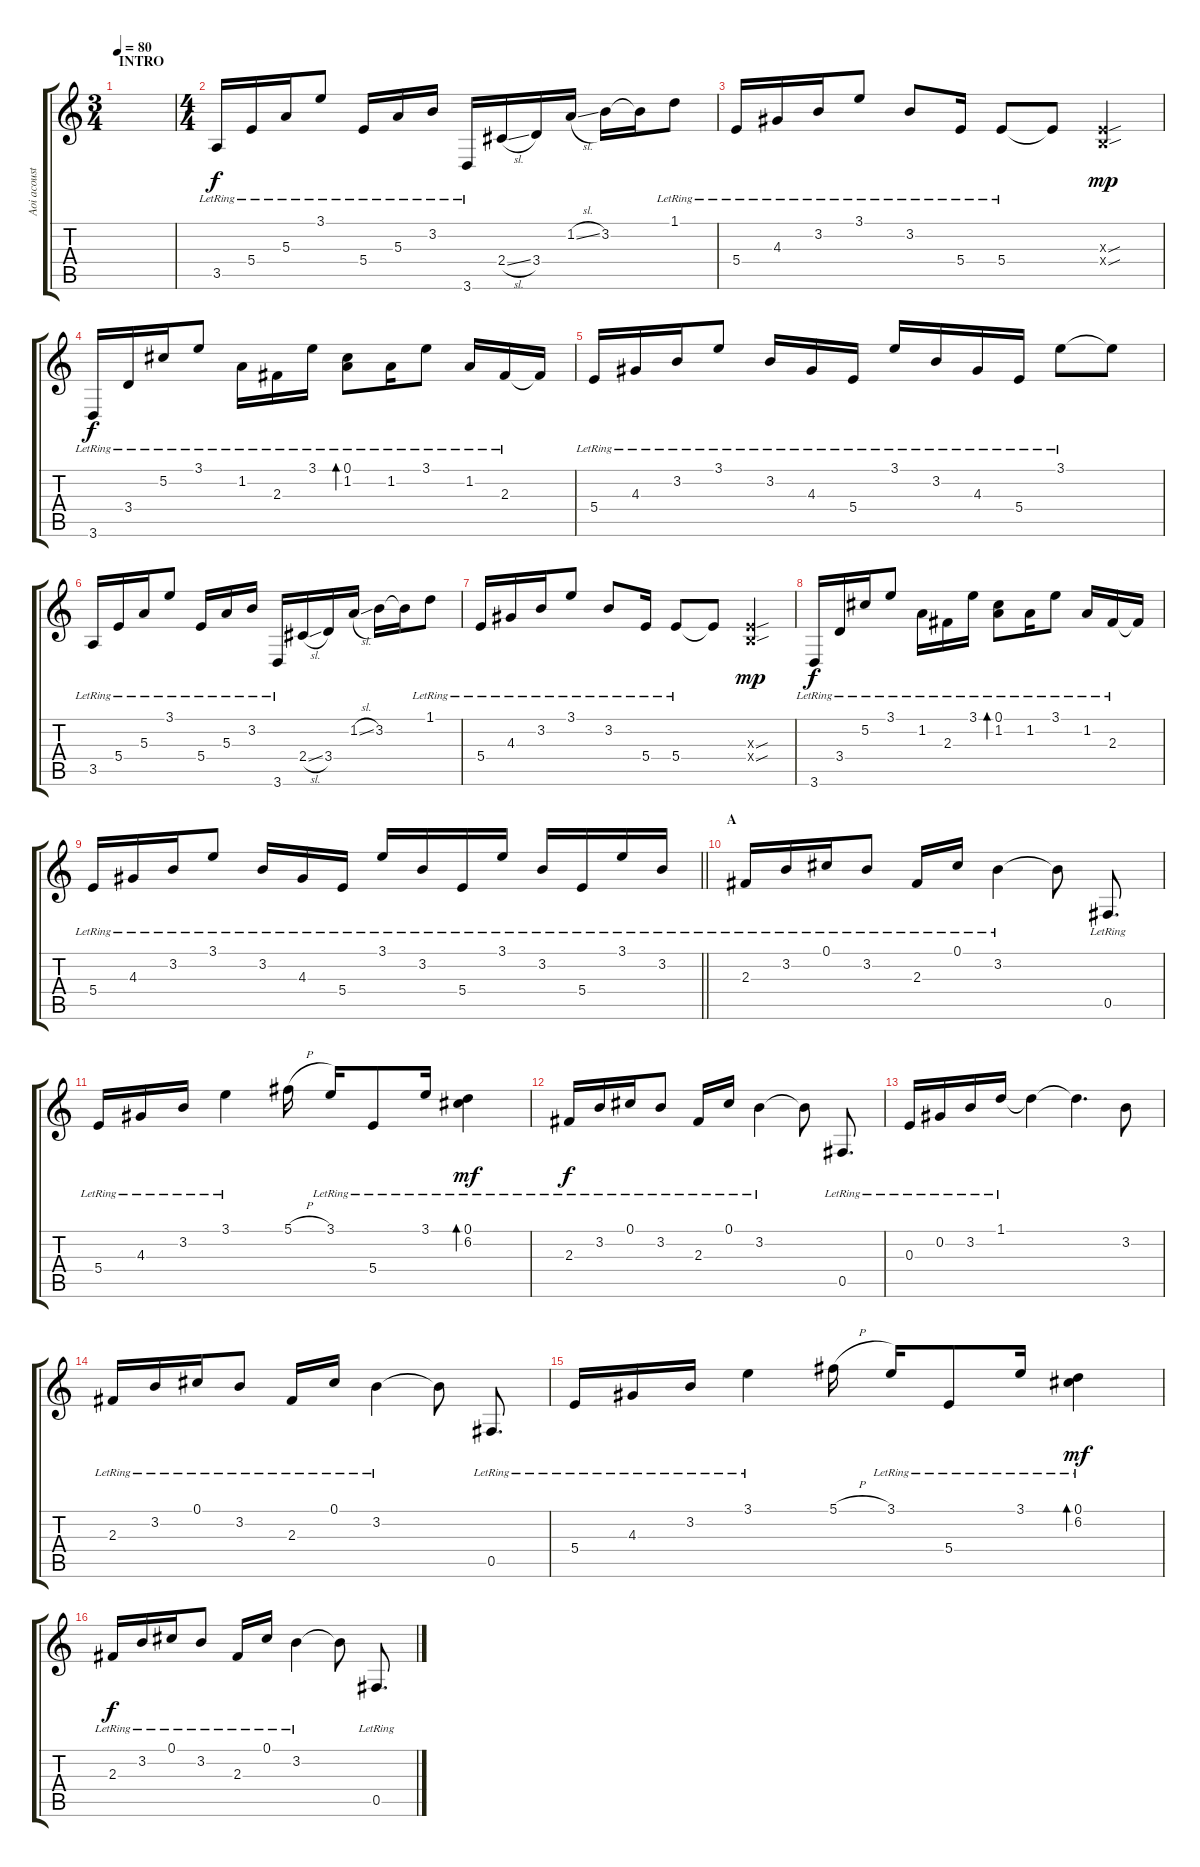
\track ("Aoi acoustic" "Aoi acoust") {instrument acousticguitarsteel}
\staff {score tabs}
\tuning (Db4 Ab3 E3 B2 Gb2 B1) {hide}
\ts (3 4)
\section ("" "INTRO")
\tempo 80
\clef g2
\ks c
|
\ts (4 4)
3.5{lr}.16 5.4{lr}.16 5.3{lr}.16 3.1{lr}.8 5.4{lr}.16 5.3{lr}.16 3.2{lr}.16 3.6{lr}.16 2.4{sl}.16 3.4.16 1.2{sl}.16 3.2.16 3.2{t}.16 1.1{lr}.8 |
5.4{lr}.16 4.3{lr}.16 3.2{lr}.16 3.1{lr}.8 3.2{lr}.8 5.4{lr}.16 5.4{lr}.8 5.4{t}.8 (0.3{sou x} 0.4{sou x}).4{dy mp} |
3.6{lr}.16{dy f} 3.4{lr}.16 5.2{lr}.16 3.1{lr}.8 1.2{lr}.16 2.3{lr}.16 3.1{lr}.16 (0.1 1.2{lr}).8{bd 60} 1.2{lr}.16 3.1{lr}.8 1.2{lr}.16 2.3{lr}.16 2.3{t}.16 |
5.4{lr}.16 4.3{lr}.16 3.2{lr}.16 3.1{lr}.8 3.2{lr}.16 4.3{lr}.16 5.4{lr}.16 3.1{lr}.16 3.2{lr}.16 4.3{lr}.16 5.4{lr}.16 3.1{lr}.8 3.1{t}.8 |
3.5{lr}.16 5.4{lr}.16 5.3{lr}.16 3.1{lr}.8 5.4{lr}.16 5.3{lr}.16 3.2{lr}.16 3.6{lr}.16 2.4{sl}.16 3.4.16 1.2{sl}.16 3.2.16 3.2{t}.16 1.1{lr}.8 |
5.4{lr}.16 4.3{lr}.16 3.2{lr}.16 3.1{lr}.8 3.2{lr}.8 5.4{lr}.16 5.4{lr}.8 5.4{t}.8 (0.3{sou x} 0.4{sou x}).4{dy mp} |
3.6{lr}.16{dy f} 3.4{lr}.16 5.2{lr}.16 3.1{lr}.8 1.2{lr}.16 2.3{lr}.16 3.1{lr}.16 (0.1 1.2{lr}).8{bd 60} 1.2{lr}.16 3.1{lr}.8 1.2{lr}.16 2.3{lr}.16 2.3{t}.16 |
\barLineRight lightlight
5.4{lr}.16 4.3{lr}.16 3.2{lr}.16 3.1{lr}.8 3.2{lr}.16 4.3{lr}.16 5.4{lr}.16 3.1{lr}.16 3.2{lr}.16 5.4{lr}.16 3.1{lr}.16 3.2{lr}.16 5.4{lr}.16 3.1{lr}.16 3.2{lr}.16 |
\section ("" "A")
2.3{lr}.16{volume 16} 3.2{lr}.16 0.1{lr}.16 3.2{lr}.8 2.3{lr}.16 0.1{lr}.16 3.2{lr}.4 3.2{t}.8 0.5{lr}.8{d} |
5.4{lr}.16 4.3{lr}.16 3.2{lr}.16 3.1{lr}.4 5.1{h}.16 3.1{lr}.16 5.4{lr}.8 3.1{lr}.16 (0.1{lr} 6.2{lr}).4{bd 60 dy mf} |
2.3{lr}.16{dy f} 3.2{lr}.16 0.1{lr}.16 3.2{lr}.8 2.3{lr}.16 0.1{lr}.16 3.2{lr}.4 3.2{t}.8 0.5{lr}.8{d} |
0.3{lr}.16 0.2{lr}.16 3.2{lr}.16 1.1{lr}.16 1.1{t}.4 1.1{t}.4{d} 3.2.8 |
2.3{lr}.16 3.2{lr}.16 0.1{lr}.16 3.2{lr}.8 2.3{lr}.16 0.1{lr}.16 3.2{lr}.4 3.2{t}.8 0.5{lr}.8{d} |
5.4{lr}.16 4.3{lr}.16 3.2{lr}.16 3.1{lr}.4 5.1{h}.16 3.1{lr}.16 5.4{lr}.8 3.1{lr}.16 (0.1{lr} 6.2{lr}).4{bd 60 dy mf} |
2.3{lr}.16{dy f} 3.2{lr}.16 0.1{lr}.16 3.2{lr}.8 2.3{lr}.16 0.1{lr}.16 3.2{lr}.4 3.2{t}.8 0.5{lr}.8{d}
